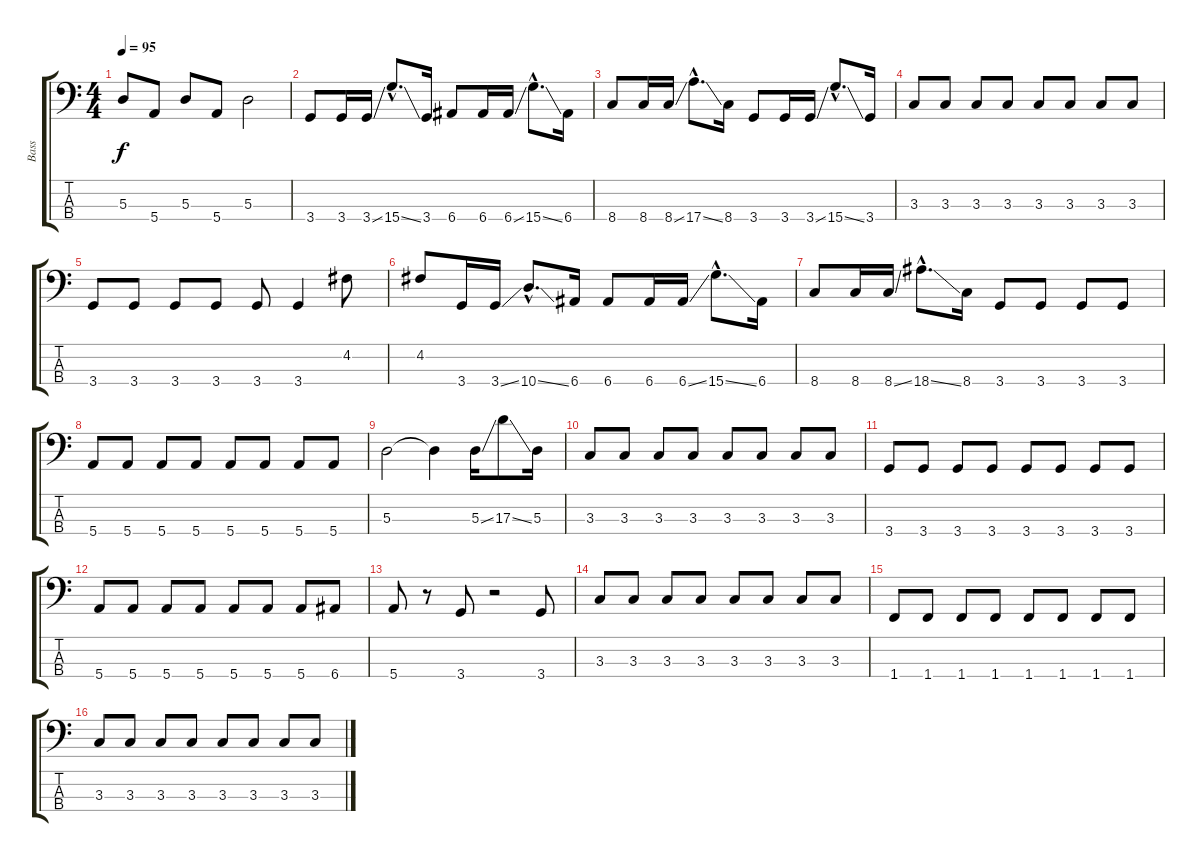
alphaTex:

\track ("Bass" "Bass") {instrument electricbassfinger}
\staff {score tabs}
\tuning (G2 D2 A1 E1) {hide}
\ts (4 4)
\tempo 95
\clef f4
\ks c
5.3.8{dy f} 5.4.8 5.3.8 5.4.8 5.3.2 |
3.4.8 3.4.16 3.4{ss}.16 15.4{ss hac}.8{d} 3.4.16 6.4.8 6.4.16 6.4{ss}.16 15.4{ss hac}.8{d} 6.4.16 |
8.4.8 8.4.16 8.4{ss}.16 17.4{ss hac}.8{d} 8.4.16 3.4.8 3.4.16 3.4{ss}.16 15.4{ss hac}.8{d} 3.4.16 |
3.3.8 3.3.8 3.3.8 3.3.8 3.3.8 3.3.8 3.3.8 3.3.8 |
3.4.8 3.4.8 3.4.8 3.4.8 3.4.8 3.4.4 4.2.8 |
4.2.8 3.4.16 3.4{ss}.16 10.4{ss hac}.8{d} 6.4.16 6.4.8 6.4.16 6.4{ss}.16 15.4{ss hac}.8{d} 6.4.16 |
8.4.8 8.4.16 8.4{ss}.16 18.4{ss hac}.8{d} 8.4.16 3.4.8 3.4.8 3.4.8 3.4.8 |
5.4.8 5.4.8 5.4.8 5.4.8 5.4.8 5.4.8 5.4.8 5.4.8 |
5.3.2 5.3{t}.4 5.3{ss}.16 17.3{ss}.8 5.3.16 |
3.3.8 3.3.8 3.3.8 3.3.8 3.3.8 3.3.8 3.3.8 3.3.8 |
3.4.8 3.4.8 3.4.8 3.4.8 3.4.8 3.4.8 3.4.8 3.4.8 |
5.4.8 5.4.8 5.4.8 5.4.8 5.4.8 5.4.8 5.4.8 6.4.8 |
5.4.8 r.8 3.4.8 r.2 3.4.8 |
3.3.8 3.3.8 3.3.8 3.3.8 3.3.8 3.3.8 3.3.8 3.3.8 |
1.4.8 1.4.8 1.4.8 1.4.8 1.4.8 1.4.8 1.4.8 1.4.8 |
3.3.8 3.3.8 3.3.8 3.3.8 3.3.8 3.3.8 3.3.8 3.3.8
